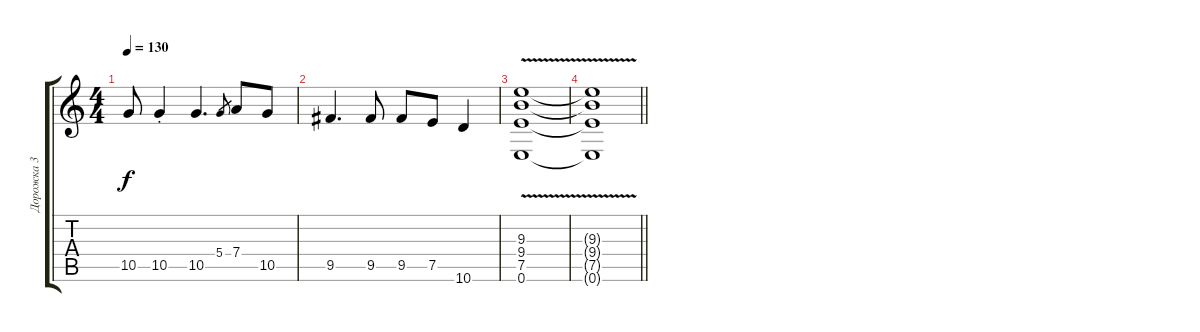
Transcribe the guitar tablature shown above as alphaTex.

\track ("Дорожка 3" "Дорожка 3") {instrument overdrivenguitar}
\staff {score tabs}
\tuning (E4 B3 G3 D3 A2 E2) {hide}
\ts (4 4)
\tempo 130
\clef g2
\ks c
10.5.8{dy f} 10.5{st}.4 10.5.4{d} 5.4.8{gr} 7.4.8 10.5.8 |
9.5.4{d} 9.5.8 9.5.8 7.5.8 10.6.4 |
(9.3 9.4 7.5{v} 0.6).1 |
\barLineRight lightlight
(9.3{t} 9.4{t} 7.5{t} 0.6{t}).1
